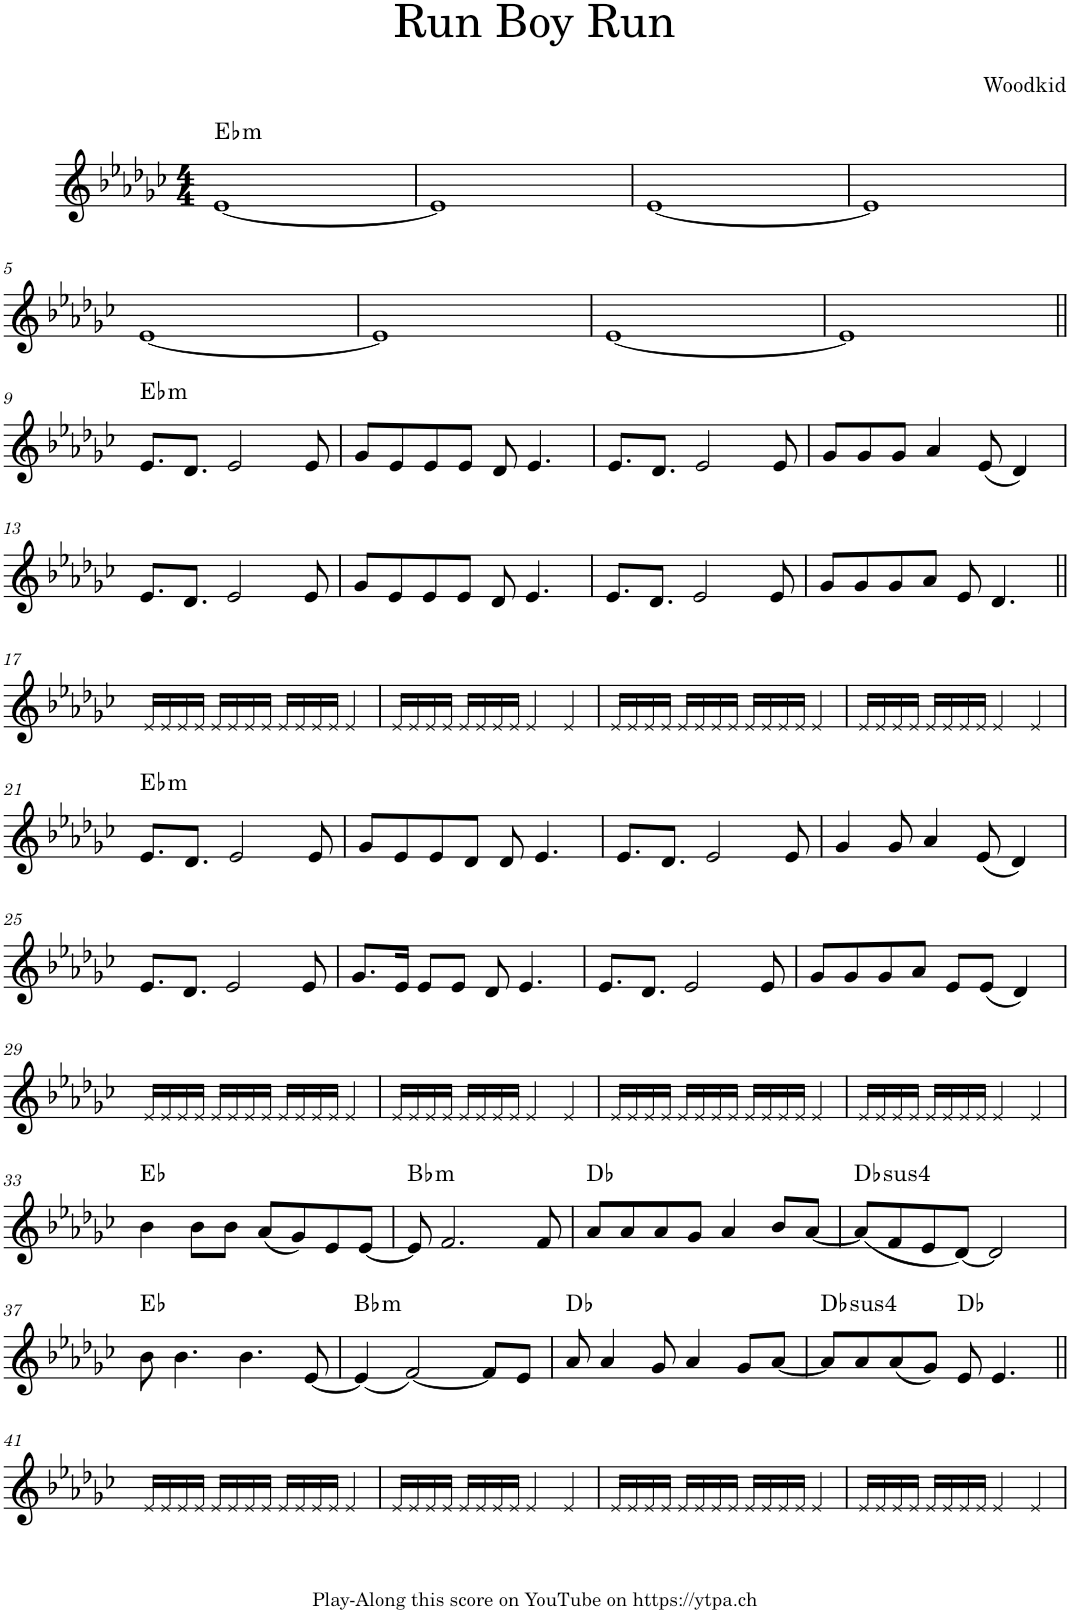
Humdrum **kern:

**kern	**harte
*part1	*part1
*staff1	*
*I"Piano	*
*I'Pno.	*
*clefG2	*
*k[b-e-a-d-g-c-]	*
*M4/4	*
=1	=1
!	!LO:H:kt=m
[1e-	Eb:min
=2	=2
1e-]	.
=3	=3
[1e-	.
=4	=4
1e-]	.
!!LO:LB:g=z
=5	=5
[1e-	.
=6	=6
1e-]	.
=7	=7
[1e-	.
=8	=8
1e-]	.
!!LO:LB:g=z
=9||	=9||
!	!LO:H:kt=m
8.e-/L	Eb:min
8.d-/J	.
2e-/	.
8e-/	.
=10	=10
8g-/L	.
8e-/	.
8e-/	.
8e-/J	.
8d-/	.
4.e-/	.
=11	=11
8.e-/L	.
8.d-/J	.
2e-/	.
8e-/	.
=12	=12
8g-/L	.
8g-/	.
8g-/J	.
4a-/	.
(8e-/	.
4d-/)	.
!!LO:LB:g=z
=13	=13
8.e-/L	.
8.d-/J	.
2e-/	.
8e-/	.
=14	=14
8g-/L	.
8e-/	.
8e-/	.
8e-/J	.
8d-/	.
4.e-/	.
=15	=15
8.e-/L	.
8.d-/J	.
2e-/	.
8e-/	.
=16	=16
8g-/L	.
8g-/	.
8g-/	.
8a-/J	.
8e-/	.
4.d-/	.
!!LO:LB:g=z
=17||	=17||
16e-!/LL	.
16e-!/	.
16e-!/	.
16e-!/JJ	.
16e-!/LL	.
16e-!/	.
16e-!/	.
16e-!/JJ	.
16e-!/LL	.
16e-!/	.
16e-!/	.
16e-!/JJ	.
4e-!/	.
=18	=18
16e-!/LL	.
16e-!/	.
16e-!/	.
16e-!/JJ	.
16e-!/LL	.
16e-!/	.
16e-!/	.
16e-!/JJ	.
4e-!/	.
4e-!/	.
=19	=19
16e-!/LL	.
16e-!/	.
16e-!/	.
16e-!/JJ	.
16e-!/LL	.
16e-!/	.
16e-!/	.
16e-!/JJ	.
16e-!/LL	.
16e-!/	.
16e-!/	.
16e-!/JJ	.
4e-!/	.
=20	=20
16e-!/LL	.
16e-!/	.
16e-!/	.
16e-!/JJ	.
16e-!/LL	.
16e-!/	.
16e-!/	.
16e-!/JJ	.
4e-!/	.
4e-!/	.
!!LO:LB:g=z
=21	=21
!	!LO:H:kt=m
8.e-/L	Eb:min
8.d-/J	.
2e-/	.
8e-/	.
=22	=22
8g-/L	.
8e-/	.
8e-/	.
8d-/J	.
8d-/	.
4.e-/	.
=23	=23
8.e-/L	.
8.d-/J	.
2e-/	.
8e-/	.
=24	=24
4g-/	.
8g-/	.
4a-/	.
(8e-/	.
4d-/)	.
!!LO:LB:g=z
=25	=25
8.e-/L	.
8.d-/J	.
2e-/	.
8e-/	.
=26	=26
8.g-/L	.
16e-/Jk	.
8e-/L	.
8e-/J	.
8d-/	.
4.e-/	.
=27	=27
8.e-/L	.
8.d-/J	.
2e-/	.
8e-/	.
=28	=28
8g-/L	.
8g-/	.
8g-/	.
8a-/J	.
8e-/L	.
(8e-/J	.
4d-/)	.
!!LO:LB:g=z
=29	=29
16e-!/LL	.
16e-!/	.
16e-!/	.
16e-!/JJ	.
16e-!/LL	.
16e-!/	.
16e-!/	.
16e-!/JJ	.
16e-!/LL	.
16e-!/	.
16e-!/	.
16e-!/JJ	.
4e-!/	.
=30	=30
16e-!/LL	.
16e-!/	.
16e-!/	.
16e-!/JJ	.
16e-!/LL	.
16e-!/	.
16e-!/	.
16e-!/JJ	.
4e-!/	.
4e-!/	.
=31	=31
16e-!/LL	.
16e-!/	.
16e-!/	.
16e-!/JJ	.
16e-!/LL	.
16e-!/	.
16e-!/	.
16e-!/JJ	.
16e-!/LL	.
16e-!/	.
16e-!/	.
16e-!/JJ	.
4e-!/	.
=32	=32
16e-!/LL	.
16e-!/	.
16e-!/	.
16e-!/JJ	.
16e-!/LL	.
16e-!/	.
16e-!/	.
16e-!/JJ	.
4e-!/	.
4e-!/	.
!!LO:LB:g=z
=33	=33
4b-\	Eb:maj
8b-\L	.
8b-\J	.
(8a-/L	.
8g-/)	.
8e-/	.
[8e-/J	.
=34	=34
!	!LO:H:kt=m
8e-/]	Bb:min
2.f/	.
8f/	.
=35	=35
8a-/L	Db:maj
8a-/	.
8a-/	.
8g-/J	.
4a-/	.
8b-/L	.
[8a-/J	.
=36	=36
!	!LO:H:kt=4
(8a-/L]	Db:sus4
8f/	.
8e-/	.
[8d-/J)	.
2d-/]	.
!!LO:LB:g=z
=37	=37
8b-\	Eb:maj
4.b-\	.
4.b-\	.
[8e-/	.
=38	=38
!	!LO:H:kt=m
(4e-/]	Bb:min
[2f/)	.
8f/L]	.
8e-/J	.
=39	=39
8a-/	Db:maj
4a-/	.
8g-/	.
4a-/	.
8g-/L	.
[8a-/J	.
=40	=40
!	!LO:H:kt=4
8a-/L]	Db:sus4
8a-/	.
(8a-/	.
8g-/J)	.
8e-/	Db:maj
4.e-/	.
!!LO:LB:g=z
=41||	=41||
16e-!/LL	.
16e-!/	.
16e-!/	.
16e-!/JJ	.
16e-!/LL	.
16e-!/	.
16e-!/	.
16e-!/JJ	.
16e-!/LL	.
16e-!/	.
16e-!/	.
16e-!/JJ	.
4e-!/	.
=42	=42
16e-!/LL	.
16e-!/	.
16e-!/	.
16e-!/JJ	.
16e-!/LL	.
16e-!/	.
16e-!/	.
16e-!/JJ	.
4e-!/	.
4e-!/	.
=43	=43
16e-!/LL	.
16e-!/	.
16e-!/	.
16e-!/JJ	.
16e-!/LL	.
16e-!/	.
16e-!/	.
16e-!/JJ	.
16e-!/LL	.
16e-!/	.
16e-!/	.
16e-!/JJ	.
4e-!/	.
=44	=44
16e-!/LL	.
16e-!/	.
16e-!/	.
16e-!/JJ	.
16e-!/LL	.
16e-!/	.
16e-!/	.
16e-!/JJ	.
4e-!/	.
4e-!/	.
=	=
*-	*-
